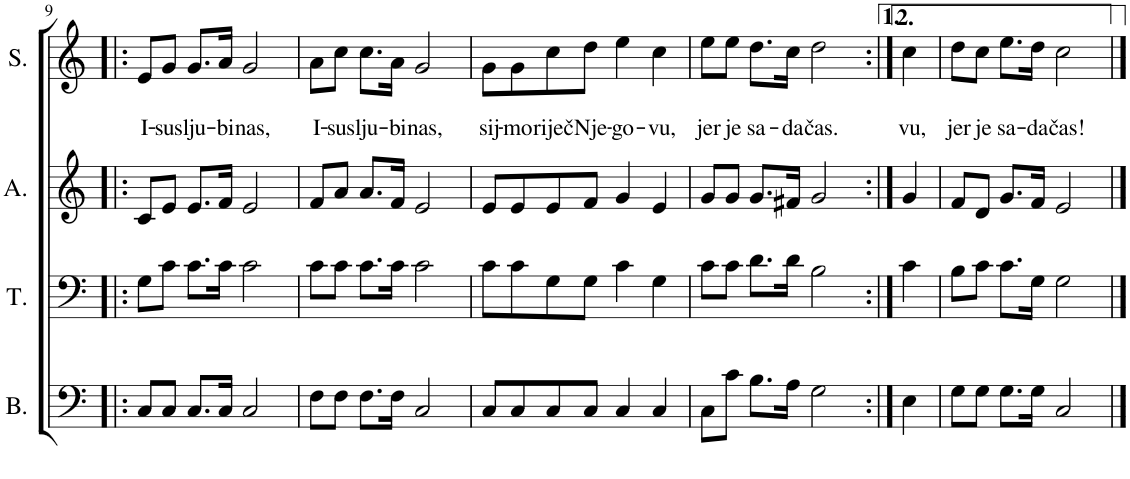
**kern	**kern	**kern	**kern	**text	**text
*part4	*part3	*part2	*part1	*part1	*part1
*staff4	*staff3	*staff2	*staff1	*staff1	*staff1
*I"Bass	*I"Tenor	*I"Alto	*I"Soprano	*	*
*I'B.	*I'T.	*I'A.	*I'S.	*	*
!!LO:PB:g=z
*clefF4	*clefF4	*clefG2	*clefG2	*	*
*k[]	*k[]	*k[]	*k[]	*	*
*M4/4	*M4/4	*M4/4	*M4/4	*	*
*met(c)	*met(c)	*met(c)	*met(c)	*	*
=9!|:	=9!|:	=9!|:	=9!|:	=9!|:	=9!|:
!	!	!	!	!	!LO:LY:b
8C/L	8G\L	8c/L	8e/L	.	I-
!	!	!	!	!	!LO:LY:b
8C/J	8c\J	8e/J	8g/J	.	-sus
!	!	!	!	!	!LO:LY:b
8.C/L	8.c\L	8.e/L	8.g/L	.	lju-
!	!	!	!	!	!LO:LY:b
16C/Jk	16c\Jk	16f/Jk	16a/Jk	.	-bi
!	!	!	!	!	!LO:LY:b
2C/	2c\	2e/	2g/	.	nas,
=10	=10	=10	=10	=10	=10
!	!	!	!	!	!LO:LY:b
8F\L	8c\L	8f/L	8a\L	.	I-
!	!	!	!	!	!LO:LY:b
8F\J	8c\J	8a/J	8cc\J	.	-sus
!	!	!	!	!	!LO:LY:b
8.F\L	8.c\L	8.a/L	8.cc\L	.	lju-
!	!	!	!	!	!LO:LY:b
16F\Jk	16c\Jk	16f/Jk	16a\Jk	.	-bi
!	!	!	!	!	!LO:LY:b
2C/	2c\	2e/	2g/	.	nas,
=11	=11	=11	=11	=11	=11
!	!	!	!	!	!LO:LY:b
8C/L	8c\L	8e/L	8g\L	.	sij-
!	!	!	!	!	!LO:LY:b
8C/	8c\	8e/	8g\	.	-mo
!	!	!	!	!	!LO:LY:b
8C/	8G\	8e/	8cc\	.	riječ
!	!	!	!	!	!LO:LY:b
8C/J	8G\J	8f/J	8dd\J	.	Nje-
!	!	!	!	!	!LO:LY:b
4C/	4c\	4g/	4ee\	.	-go-
!	!	!	!	!	!LO:LY:b
4C/	4G\	4e/	4cc\	.	-vu,
=12	=12	=12	=12	=12	=12
!	!	!	!	!	!LO:LY:b
8C\L	8c\L	8g/L	8ee\L	.	jer
!	!	!	!	!	!LO:LY:b
8c\J	8c\J	8g/J	8ee\J	.	je
!	!	!	!	!	!LO:LY:b
8.B\L	8.d\L	8.g/L	8.dd\L	.	sa-
!	!	!	!	!	!LO:LY:b
16A\Jk	16d\Jk	16f#X/Jk	16cc\Jk	.	-da
!	!	!	!	!	!LO:LY:b
2G\	2B\	2g/	2dd\	.	čas.
=13:|!	=13:|!	=13:|!	=13:|!	=13:|!	=13:|!
!	!	!	!	!	!LO:LY:b
4E\	4c\	4g/	4cc\	.	vu,
=14	=14	=14	=14	=14	=14
!	!	!	!	!	!LO:LY:b
8G\L	8B\L	8f/L	8dd\L	.	jer
!	!	!	!	!	!LO:LY:b
8G\J	8c\J	8d/J	8cc\J	.	je
!	!	!	!	!	!LO:LY:b
8.G\L	8.c\L	8.g/L	8.ee\L	.	sa-
!	!	!	!	!	!LO:LY:b
16G\Jk	16G\Jk	16f/Jk	16dd\Jk	.	-da
!	!	!	!	!	!LO:LY:b
2C/	2G\	2e/	2cc\	.	čas!
==	==	==	==	==	==
*-	*-	*-	*-	*-	*-
